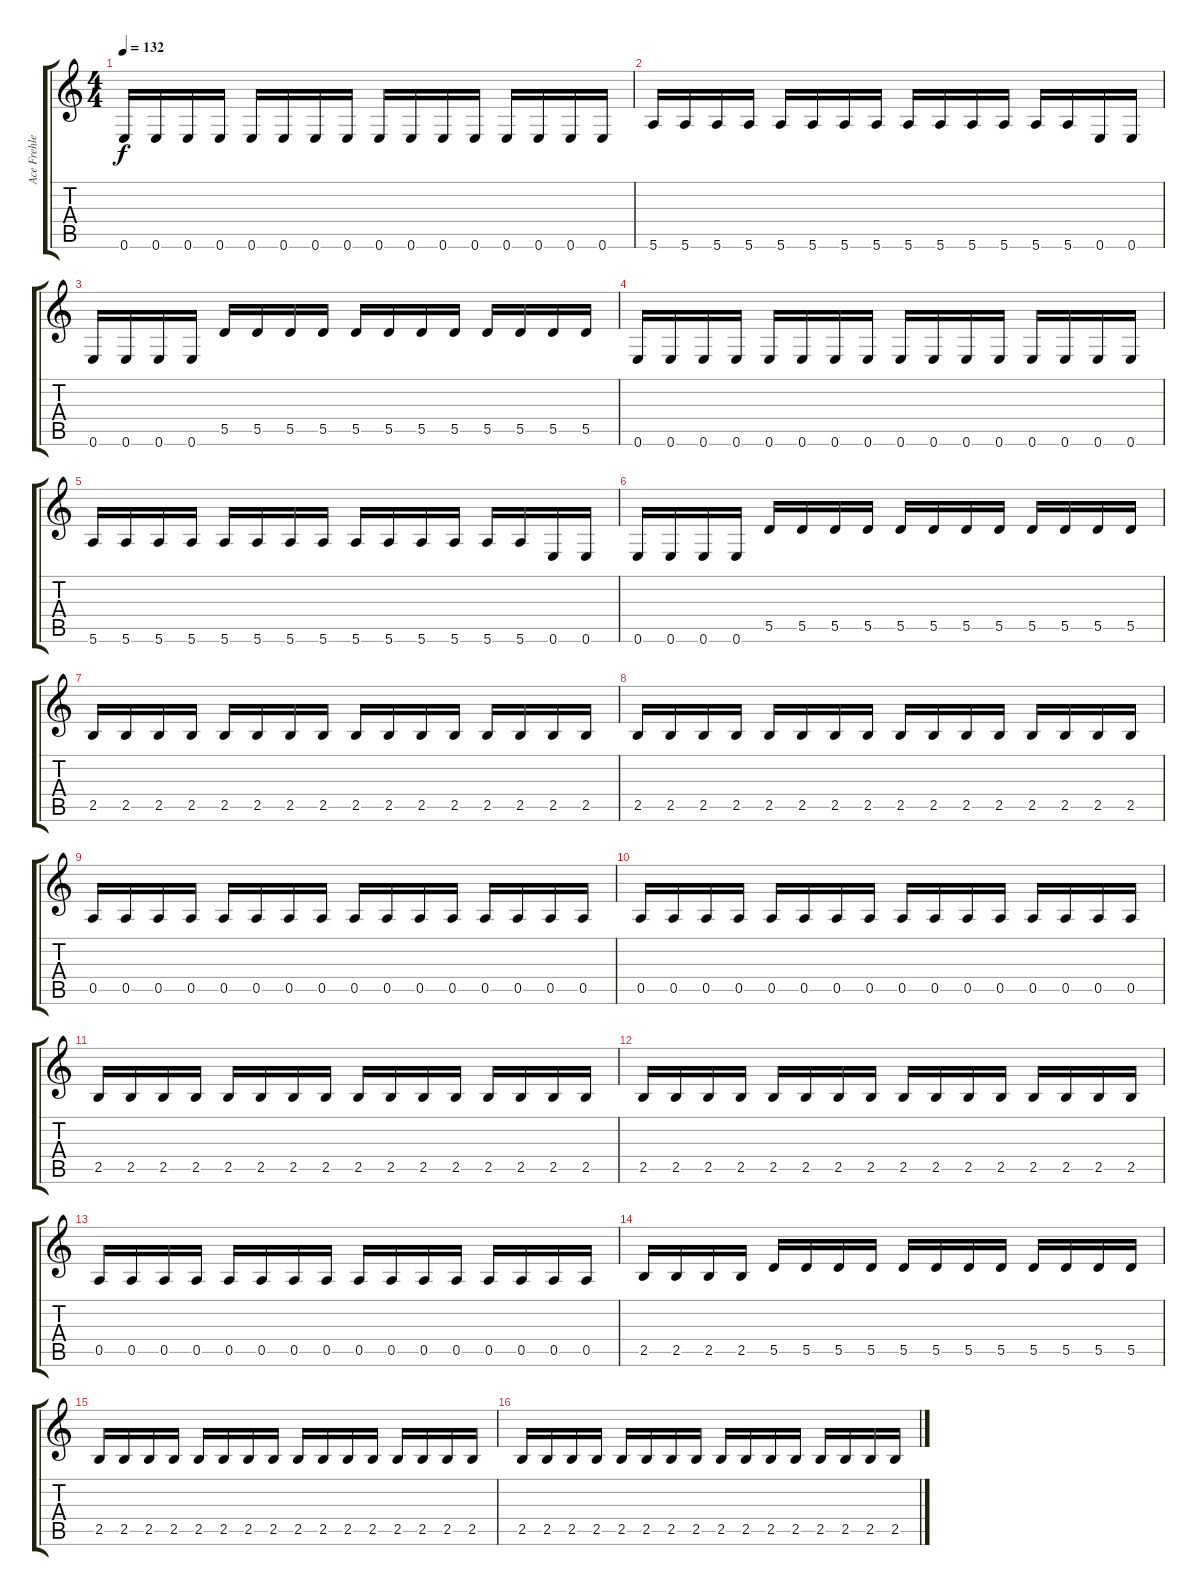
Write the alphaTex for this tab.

\track ("Ace Frehley" "Ace Frehle") {instrument electricguitarclean}
\staff {score tabs}
\tuning (E4 B3 G3 D3 A2 E2) {hide}
\ts (4 4)
\tempo 132
\clef g2
\ks c
0.6.16{dy f} 0.6.16 0.6.16 0.6.16 0.6.16 0.6.16 0.6.16 0.6.16 0.6.16 0.6.16 0.6.16 0.6.16 0.6.16 0.6.16 0.6.16 0.6.16 |
5.6.16 5.6.16 5.6.16 5.6.16 5.6.16 5.6.16 5.6.16 5.6.16 5.6.16 5.6.16 5.6.16 5.6.16 5.6.16 5.6.16 0.6.16 0.6.16 |
0.6.16 0.6.16 0.6.16 0.6.16 5.5.16 5.5.16 5.5.16 5.5.16 5.5.16 5.5.16 5.5.16 5.5.16 5.5.16 5.5.16 5.5.16 5.5.16 |
0.6.16 0.6.16 0.6.16 0.6.16 0.6.16 0.6.16 0.6.16 0.6.16 0.6.16 0.6.16 0.6.16 0.6.16 0.6.16 0.6.16 0.6.16 0.6.16 |
5.6.16 5.6.16 5.6.16 5.6.16 5.6.16 5.6.16 5.6.16 5.6.16 5.6.16 5.6.16 5.6.16 5.6.16 5.6.16 5.6.16 0.6.16 0.6.16 |
0.6.16 0.6.16 0.6.16 0.6.16 5.5.16 5.5.16 5.5.16 5.5.16 5.5.16 5.5.16 5.5.16 5.5.16 5.5.16 5.5.16 5.5.16 5.5.16 |
2.5.16 2.5.16 2.5.16 2.5.16 2.5.16 2.5.16 2.5.16 2.5.16 2.5.16 2.5.16 2.5.16 2.5.16 2.5.16 2.5.16 2.5.16 2.5.16 |
2.5.16 2.5.16 2.5.16 2.5.16 2.5.16 2.5.16 2.5.16 2.5.16 2.5.16 2.5.16 2.5.16 2.5.16 2.5.16 2.5.16 2.5.16 2.5.16 |
0.5.16 0.5.16 0.5.16 0.5.16 0.5.16 0.5.16 0.5.16 0.5.16 0.5.16 0.5.16 0.5.16 0.5.16 0.5.16 0.5.16 0.5.16 0.5.16 |
0.5.16 0.5.16 0.5.16 0.5.16 0.5.16 0.5.16 0.5.16 0.5.16 0.5.16 0.5.16 0.5.16 0.5.16 0.5.16 0.5.16 0.5.16 0.5.16 |
2.5.16 2.5.16 2.5.16 2.5.16 2.5.16 2.5.16 2.5.16 2.5.16 2.5.16 2.5.16 2.5.16 2.5.16 2.5.16 2.5.16 2.5.16 2.5.16 |
2.5.16 2.5.16 2.5.16 2.5.16 2.5.16 2.5.16 2.5.16 2.5.16 2.5.16 2.5.16 2.5.16 2.5.16 2.5.16 2.5.16 2.5.16 2.5.16 |
0.5.16 0.5.16 0.5.16 0.5.16 0.5.16 0.5.16 0.5.16 0.5.16 0.5.16 0.5.16 0.5.16 0.5.16 0.5.16 0.5.16 0.5.16 0.5.16 |
2.5.16 2.5.16 2.5.16 2.5.16 5.5.16 5.5.16 5.5.16 5.5.16 5.5.16 5.5.16 5.5.16 5.5.16 5.5.16 5.5.16 5.5.16 5.5.16 |
2.5.16 2.5.16 2.5.16 2.5.16 2.5.16 2.5.16 2.5.16 2.5.16 2.5.16 2.5.16 2.5.16 2.5.16 2.5.16 2.5.16 2.5.16 2.5.16 |
2.5.16 2.5.16 2.5.16 2.5.16 2.5.16 2.5.16 2.5.16 2.5.16 2.5.16 2.5.16 2.5.16 2.5.16 2.5.16 2.5.16 2.5.16 2.5.16
